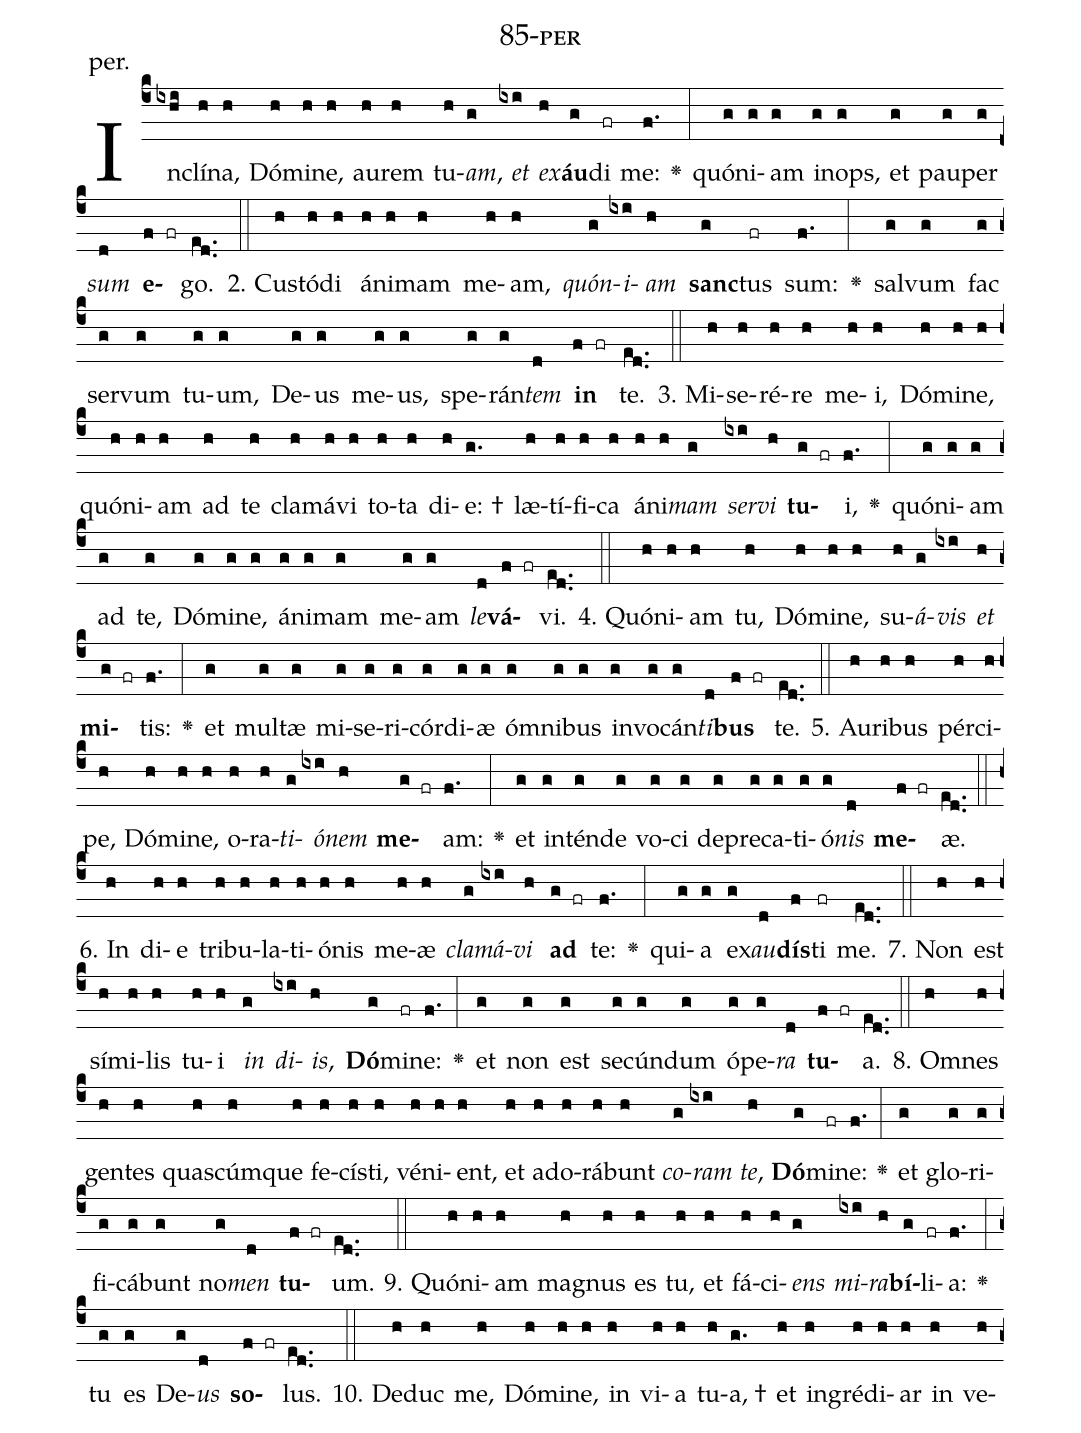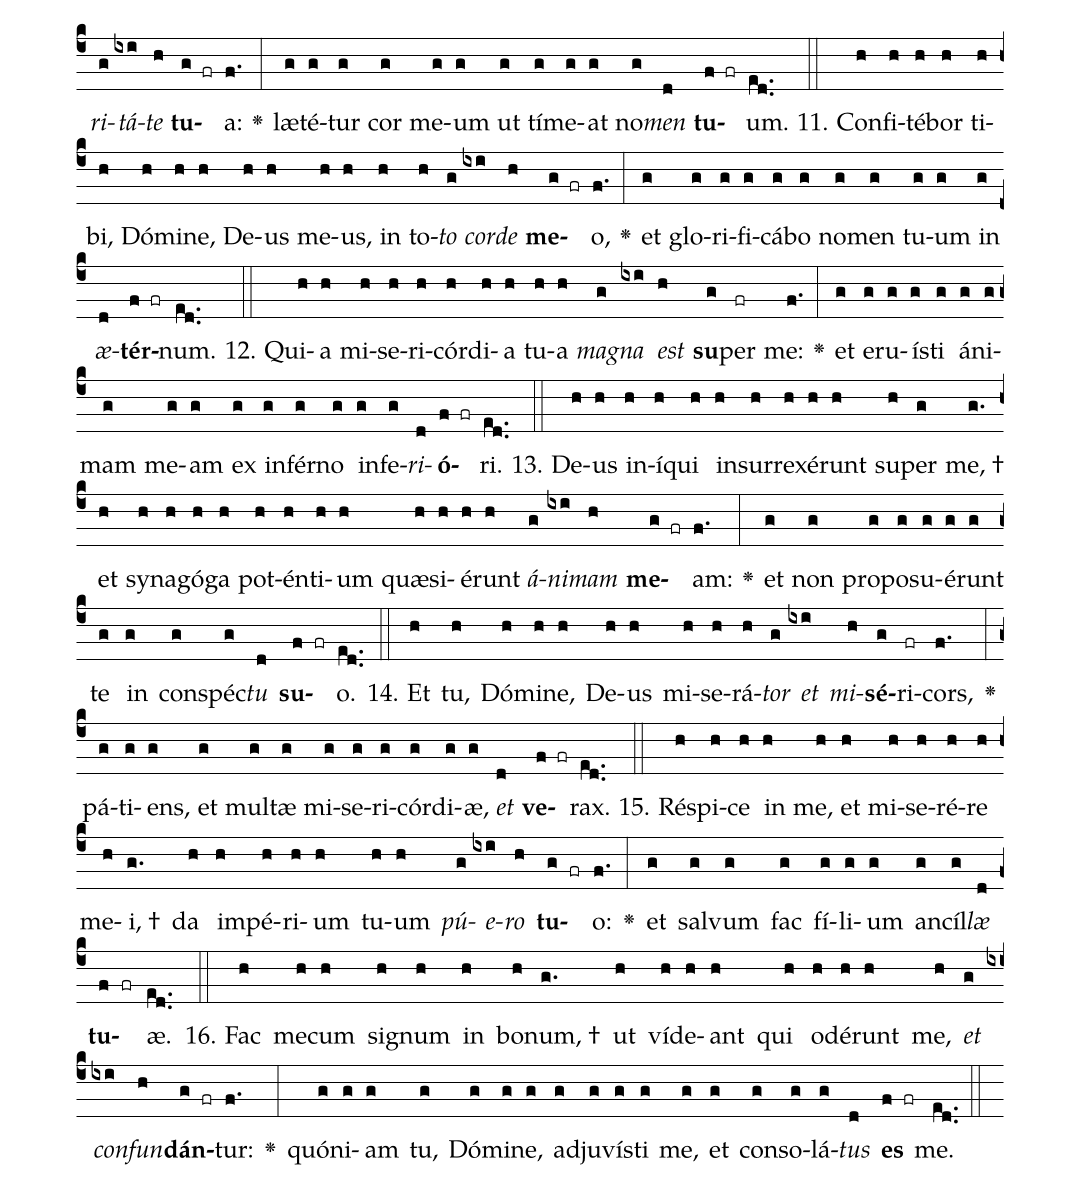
name: 85-per;
annotation: per.;
%%
(c4)In(ixhi)clí(h)na,(h) Dó(h)mi(h)ne,(h) au(h)rem(h) tu(h)<i>am</i>,(g) <i>et</i>(ixi) <i>ex</i>(h)<b>áu</b>(g)di(fr) me:(f.) <v>\greheightstar</v>(:) quón(g)i(g)am(g) in(g)ops,(g) et(g) pau(g)per(g) <i>sum</i>(d) <b>e</b>(f fr)go.(ed..) (::)
2. Cus(h)tó(h)di(h) á(h)ni(h)mam(h) me(h)am,(h) <i>quón</i>(g)<i>i</i>(ixi)<i>am</i>(h) <b>sanc</b>(g)tus(fr) sum:(f.) <v>\greheightstar</v>(:) sal(g)vum(g) fac(g) ser(g)vum(g) tu(g)um,(g) De(g)us(g) me(g)us,(g) spe(g)rán(g)<i>tem</i>(d) <b>in</b>(f fr) te.(ed..) (::)
3. Mi(h)se(h)ré(h)re(h) me(h)i,(h) Dó(h)mi(h)ne,(h) quón(h)i(h)am(h) ad(h) te(h) cla(h)má(h)vi(h) to(h)ta(h) di(h)e: †(g.) læ(h)tí(h)fi(h)ca(h) á(h)ni(h)<i>mam</i>(g) <i>ser</i>(ixi)<i>vi</i>(h) <b>tu</b>(g fr)i,(f.) <v>\greheightstar</v>(:) quón(g)i(g)am(g) ad(g) te,(g) Dó(g)mi(g)ne,(g) á(g)ni(g)mam(g) me(g)am(g) <i>le</i>(d)<b>vá</b>(f fr)vi.(ed..) (::)
4. Quón(h)i(h)am(h) tu,(h) Dó(h)mi(h)ne,(h) su(h)<i>á</i>(g)<i>vis</i>(ixi) <i>et</i>(h) <b>mi</b>(g fr)tis:(f.) <v>\greheightstar</v>(:) et(g) mul(g)tæ(g) mi(g)se(g)ri(g)cór(g)di(g)æ(g) óm(g)ni(g)bus(g) in(g)vo(g)cán(g)<i>ti</i>(d)<b>bus</b>(f fr) te.(ed..) (::)
5. Au(h)ri(h)bus(h) pér(h)ci(h)pe,(h) Dó(h)mi(h)ne,(h) o(h)ra(h)<i>ti</i>(g)<i>ó</i>(ixi)<i>nem</i>(h) <b>me</b>(g fr)am:(f.) <v>\greheightstar</v>(:) et(g) in(g)tén(g)de(g) vo(g)ci(g) de(g)pre(g)ca(g)ti(g)ó(g)<i>nis</i>(d) <b>me</b>(f fr)æ.(ed..) (::)
6. In(h) di(h)e(h) tri(h)bu(h)la(h)ti(h)ó(h)nis(h) me(h)æ(h) <i>cla</i>(g)<i>má</i>(ixi)<i>vi</i>(h) <b>ad</b>(g fr) te:(f.) <v>\greheightstar</v>(:) qui(g)a(g) ex(g)<i>au</i>(d)<b>dís</b>(f)ti(fr) me.(ed..) (::)
7. Non(h) est(h) sí(h)mi(h)lis(h) tu(h)i(h) <i>in</i>(g) <i>di</i>(ixi)<i>is</i>,(h) <b>Dó</b>(g)mi(fr)ne:(f.) <v>\greheightstar</v>(:) et(g) non(g) est(g) se(g)cún(g)dum(g) ó(g)pe(g)<i>ra</i>(d) <b>tu</b>(f fr)a.(ed..) (::)
8. Om(h)nes(h) gen(h)tes(h) quas(h)cúm(h)que(h) fe(h)cís(h)ti,(h) vé(h)ni(h)ent,(h) et(h) ad(h)o(h)rá(h)bunt(h) <i>co</i>(g)<i>ram</i>(ixi) <i>te</i>,(h) <b>Dó</b>(g)mi(fr)ne:(f.) <v>\greheightstar</v>(:) et(g) glo(g)ri(g)fi(g)cá(g)bunt(g) no(g)<i>men</i>(d) <b>tu</b>(f fr)um.(ed..) (::)
9. Quón(h)i(h)am(h) ma(h)gnus(h) es(h) tu,(h) et(h) fá(h)ci(h)<i>ens</i>(g) <i>mi</i>(ixi)<i>ra</i>(h)<b>bí</b>(g)li(fr)a:(f.) <v>\greheightstar</v>(:) tu(g) es(g) De(g)<i>us</i>(d) <b>so</b>(f fr)lus.(ed..) (::)
10. De(h)duc(h) me,(h) Dó(h)mi(h)ne,(h) in(h) vi(h)a(h) tu(h)a, †(g.) et(h) in(h)gré(h)di(h)ar(h) in(h) ve(h)<i>ri</i>(g)<i>tá</i>(ixi)<i>te</i>(h) <b>tu</b>(g fr)a:(f.) <v>\greheightstar</v>(:) læ(g)té(g)tur(g) cor(g) me(g)um(g) ut(g) tí(g)me(g)at(g) no(g)<i>men</i>(d) <b>tu</b>(f fr)um.(ed..) (::)
11. Con(h)fi(h)té(h)bor(h) ti(h)bi,(h) Dó(h)mi(h)ne,(h) De(h)us(h) me(h)us,(h) in(h) to(h)<i>to</i>(g) <i>cor</i>(ixi)<i>de</i>(h) <b>me</b>(g fr)o,(f.) <v>\greheightstar</v>(:) et(g) glo(g)ri(g)fi(g)cá(g)bo(g) no(g)men(g) tu(g)um(g) in(g) <i>æ</i>(d)<b>tér</b>(f fr)num.(ed..) (::)
12. Qui(h)a(h) mi(h)se(h)ri(h)cór(h)di(h)a(h) tu(h)a(h) <i>ma</i>(g)<i>gna</i>(ixi) <i>est</i>(h) <b>su</b>(g)per(fr) me:(f.) <v>\greheightstar</v>(:) et(g) e(g)ru(g)ís(g)ti(g) á(g)ni(g)mam(g) me(g)am(g) ex(g) in(g)fér(g)no(g) in(g)fe(g)<i>ri</i>(d)<b>ó</b>(f fr)ri.(ed..) (::)
13. De(h)us(h) in(h)í(h)qui(h) in(h)sur(h)re(h)xé(h)runt(h) su(h)per(g) me, †(g.) et(h) sy(h)na(h)gó(h)ga(h) pot(h)én(h)ti(h)um(h) quæ(h)si(h)é(h)runt(h) <i>á</i>(g)<i>ni</i>(ixi)<i>mam</i>(h) <b>me</b>(g fr)am:(f.) <v>\greheightstar</v>(:) et(g) non(g) pro(g)po(g)su(g)é(g)runt(g) te(g) in(g) con(g)spéc(g)<i>tu</i>(d) <b>su</b>(f fr)o.(ed..) (::)
14. Et(h) tu,(h) Dó(h)mi(h)ne,(h) De(h)us(h) mi(h)se(h)rá(h)<i>tor</i>(g) <i>et</i>(ixi) <i>mi</i>(h)<b>sé</b>(g)ri(fr)cors,(f.) <v>\greheightstar</v>(:) pá(g)ti(g)ens,(g) et(g) mul(g)tæ(g) mi(g)se(g)ri(g)cór(g)di(g)æ,(g) <i>et</i>(d) <b>ve</b>(f fr)rax.(ed..) (::)
15. Ré(h)spi(h)ce(h) in(h) me,(h) et(h) mi(h)se(h)ré(h)re(h) me(h)i, †(g.) da(h) im(h)pé(h)ri(h)um(h) tu(h)um(h) <i>pú</i>(g)<i>e</i>(ixi)<i>ro</i>(h) <b>tu</b>(g fr)o:(f.) <v>\greheightstar</v>(:) et(g) sal(g)vum(g) fac(g) fí(g)li(g)um(g) an(g)cíl(g)<i>læ</i>(d) <b>tu</b>(f fr)æ.(ed..) (::)
16. Fac(h) me(h)cum(h) si(h)gnum(h) in(h) bo(h)num, †(g.) ut(h) ví(h)de(h)ant(h) qui(h) o(h)dé(h)runt(h) me,(h) <i>et</i>(g) <i>con</i>(ixi)<i>fun</i>(h)<b>dán</b>(g fr)tur:(f.) <v>\greheightstar</v>(:) quón(g)i(g)am(g) tu,(g) Dó(g)mi(g)ne,(g) ad(g)ju(g)vís(g)ti(g) me,(g) et(g) con(g)so(g)lá(g)<i>tus</i>(d) <b>es</b>(f fr) me.(ed..) (::)
